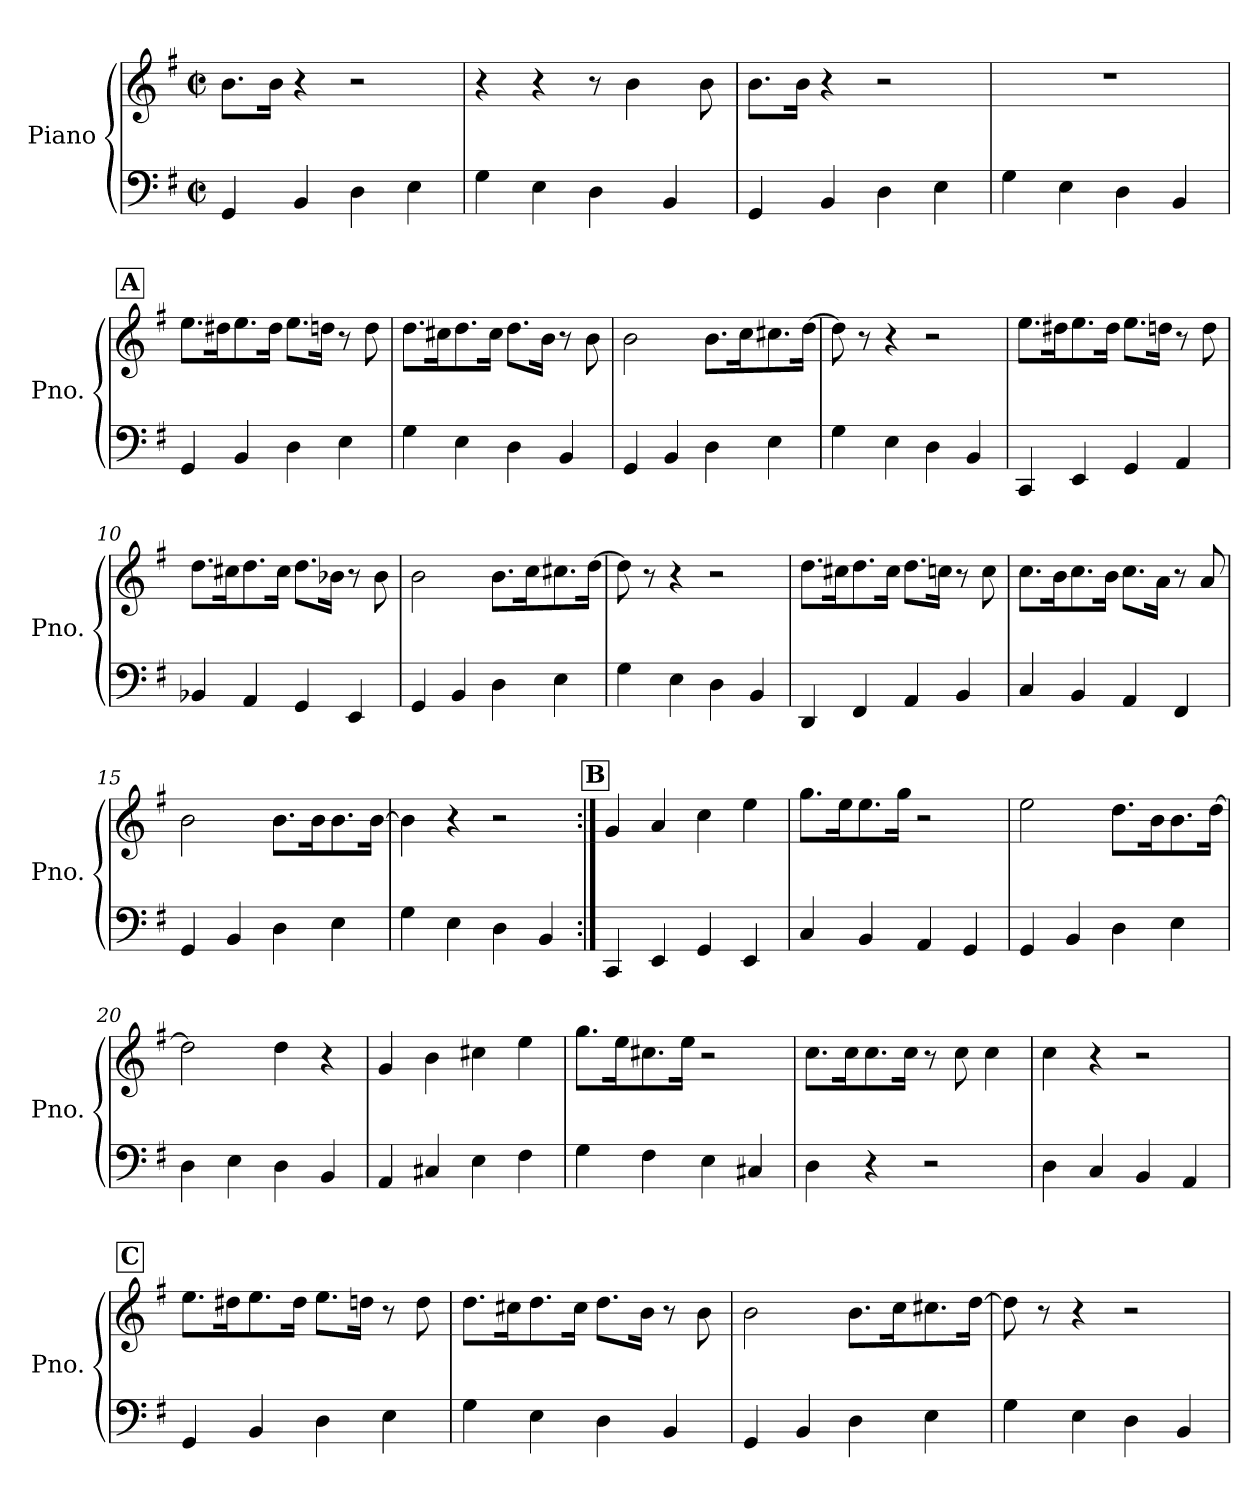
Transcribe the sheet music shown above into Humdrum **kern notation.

**kern	**kern
*part1	*part1
*staff2	*staff1
*I"Piano	*
*I'Pno.	*
*clefF4	*clefG2
*k[f#]	*k[f#]
*M2/2	*M2/2
*met(c|)	*met(c|)
=1	=1
4GG/	8.b\L
.	16b\Jk
4BB/	4r
4D\	2r
4E\	.
=2	=2
4G\	4r
4E\	4r
4D\	8r
.	4b\
4BB/	.
.	8b\
=3	=3
4GG/	8.b\L
.	16b\Jk
4BB/	4r
4D\	2r
4E\	.
=4	=4
4G\	1r
4E\	.
4D\	.
4BB/	.
!!LO:LB:g=z
!!LO:REH:place=s1:a:B:fs=14:t=A
=5	=5
4GG/	8.ee\L
.	16dd#X\K
4BB/	8.ee\
.	16dd#\Jk
4D\	8.ee\L
.	16ddn\Jk
4E\	8r
.	8dd\
=6	=6
4G\	8.dd\L
.	16cc#X\K
4E\	8.dd\
.	16cc#\Jk
4D\	8.dd\L
.	16b\Jk
4BB/	8r
.	8b\
=7	=7
4GG/	2b\
4BB/	.
4D\	8.b\L
.	16cc\K
4E\	8.cc#X\
.	[16dd\Jk
=8	=8
4G\	8dd\]
.	8r
4E\	4r
4D\	2r
4BB/	.
!!LO:LB:g=z
=9	=9
4CC/	8.ee\L
.	16dd#X\K
4EE/	8.ee\
.	16dd#\Jk
4GG/	8.ee\L
.	16ddn\Jk
4AA/	8r
.	8dd\
=10	=10
4BB-X/	8.dd\L
.	16cc#X\K
4AA/	8.dd\
.	16cc#\Jk
4GG/	8.dd\L
.	16b-X\Jk
4EE/	8r
.	8b-\
=11	=11
4GG/	2b\
4BB/	.
4D\	8.b\L
.	16cc\K
4E\	8.cc#X\
.	[16dd\Jk
=12	=12
4G\	8dd\]
.	8r
4E\	4r
4D\	2r
4BB/	.
!!LO:LB:g=z
=13	=13
4DD/	8.dd\L
.	16cc#X\K
4FF#/	8.dd\
.	16cc#\Jk
4AA/	8.dd\L
.	16ccn\Jk
4BB/	8r
.	8cc\
=14	=14
4C/	8.cc\L
.	16b\K
4BB/	8.cc\
.	16b\Jk
4AA/	8.cc\L
.	16a\Jk
4FF#/	8r
.	8a/
=15	=15
4GG/	2b\
4BB/	.
4D\	8.b\L
.	16b\K
4E\	8.b\
.	[16b\Jk
=16	=16
4G\	4b\]
4E\	4r
4D\	2r
4BB/	.
!!LO:LB:g=z
!!LO:REH:place=s1:a:B:fs=14:t=B
=17:|!	=17:|!
4CC/	4g/
4EE/	4a/
4GG/	4cc\
4EE/	4ee\
=18	=18
4C/	8.gg\L
.	16ee\K
4BB/	8.ee\
.	16gg\Jk
4AA/	2r
4GG/	.
=19	=19
4GG/	2ee\
4BB/	.
4D\	8.dd\L
.	16b\K
4E\	8.b\
.	[16dd\Jk
=20	=20
4D\	2dd\]
4E\	.
4D\	4dd\
4BB/	4r
!!LO:PB:g=z
=21	=21
4AA/	4g/
4C#X/	4b\
4E\	4cc#X\
4F#\	4ee\
=22	=22
4G\	8.gg\L
.	16ee\K
4F#\	8.cc#X\
.	16ee\Jk
4E\	2r
4C#X/	.
=23	=23
4D\	8.cc\L
.	16cc\K
4r	8.cc\
.	16cc\Jk
2r	8r
.	8cc\
.	4cc\
=24	=24
4D\	4cc\
4C/	4r
4BB/	2r
4AA/	.
!!LO:LB:g=z
!!LO:REH:place=s1:a:B:fs=14:t=C
=25	=25
4GG/	8.ee\L
.	16dd#X\K
4BB/	8.ee\
.	16dd#\Jk
4D\	8.ee\L
.	16ddn\Jk
4E\	8r
.	8dd\
=26	=26
4G\	8.dd\L
.	16cc#X\K
4E\	8.dd\
.	16cc#\Jk
4D\	8.dd\L
.	16b\Jk
4BB/	8r
.	8b\
=27	=27
4GG/	2b\
4BB/	.
4D\	8.b\L
.	16cc\K
4E\	8.cc#X\
.	[16dd\Jk
=28	=28
4G\	8dd\]
.	8r
4E\	4r
4D\	2r
4BB/	.
=	=
*-	*-
